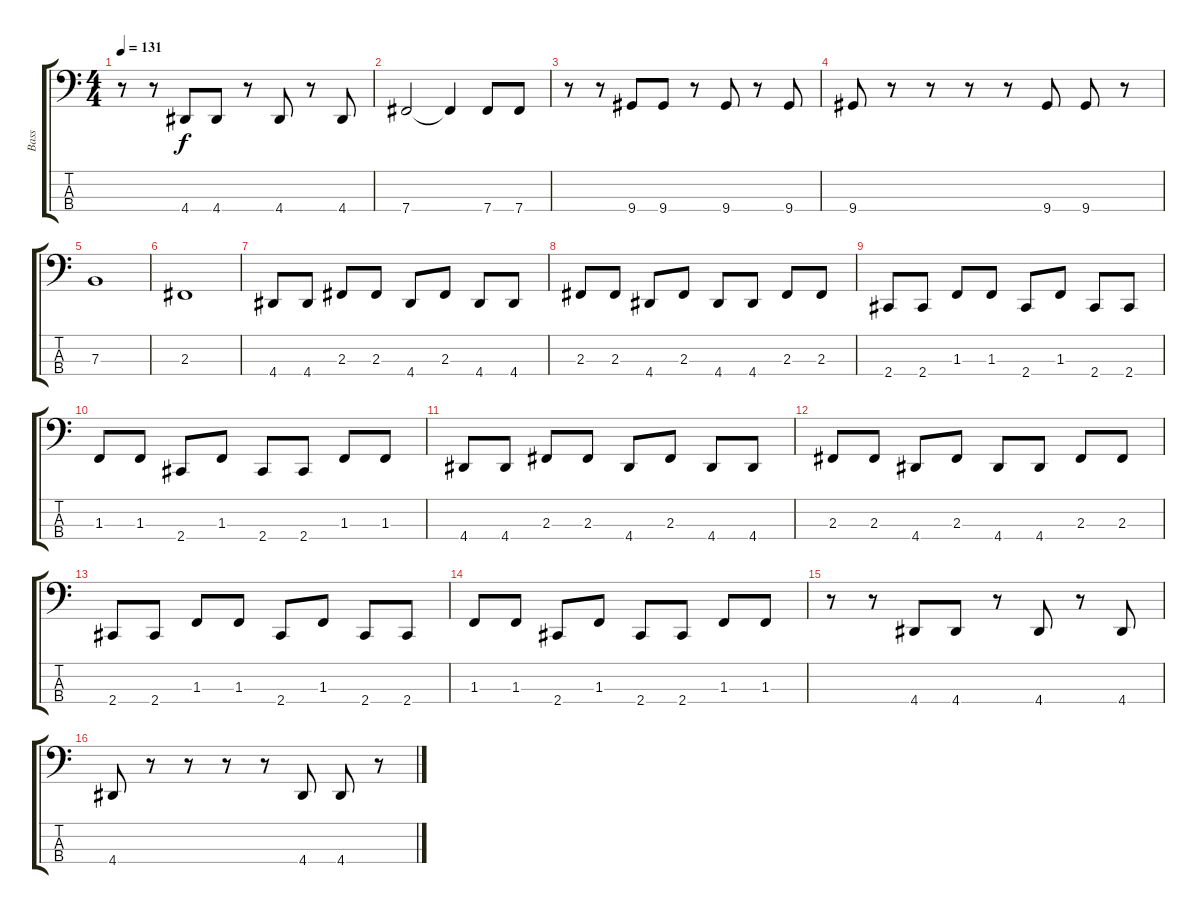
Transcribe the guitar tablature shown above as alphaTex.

\track ("Bass" "Bass") {instrument electricbassfinger}
\staff {score tabs}
\tuning (D2 A1 E1 B0) {hide}
\ts (4 4)
\tempo 131
\clef f4
\ks c
r.8{dy f} r.8 4.4.8 4.4.8 r.8 4.4.8 r.8 4.4.8 |
7.4.2 7.4{t}.4 7.4.8 7.4.8 |
r.8 r.8 9.4.8 9.4.8 r.8 9.4.8 r.8 9.4.8 |
9.4.8 r.8 r.8 r.8 r.8 9.4.8 9.4.8 r.8 |
7.3.1 |
2.3.1 |
4.4.8 4.4.8 2.3.8 2.3.8 4.4.8 2.3.8 4.4.8 4.4.8 |
2.3.8 2.3.8 4.4.8 2.3.8 4.4.8 4.4.8 2.3.8 2.3.8 |
2.4.8 2.4.8 1.3.8 1.3.8 2.4.8 1.3.8 2.4.8 2.4.8 |
1.3.8 1.3.8 2.4.8 1.3.8 2.4.8 2.4.8 1.3.8 1.3.8 |
4.4.8 4.4.8 2.3.8 2.3.8 4.4.8 2.3.8 4.4.8 4.4.8 |
2.3.8 2.3.8 4.4.8 2.3.8 4.4.8 4.4.8 2.3.8 2.3.8 |
2.4.8 2.4.8 1.3.8 1.3.8 2.4.8 1.3.8 2.4.8 2.4.8 |
1.3.8 1.3.8 2.4.8 1.3.8 2.4.8 2.4.8 1.3.8 1.3.8 |
r.8 r.8 4.4.8 4.4.8 r.8 4.4.8 r.8 4.4.8 |
4.4.8 r.8 r.8 r.8 r.8 4.4.8 4.4.8 r.8
